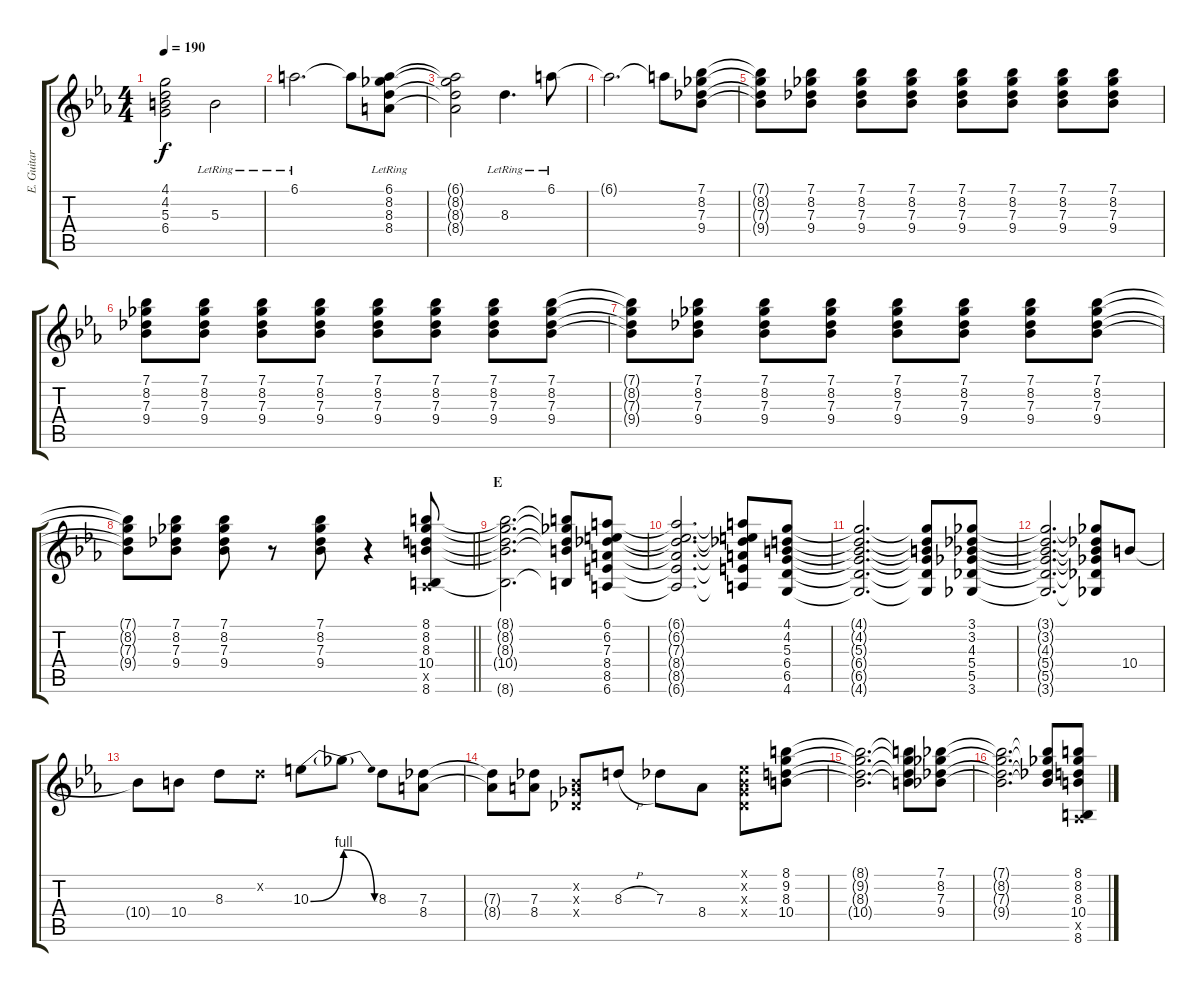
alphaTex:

\track ("E. Guitar I" "E. Guitar ") {instrument overdrivenguitar}
\staff {score tabs}
\tuning (Eb4 Bb3 Gb3 Db3 Ab2 Eb2) {hide}
\ts (4 4)
\tempo 190
\clef g2
\ks eb
(4.1{t} 4.2{t} 5.3{t} 6.4{t}).2{dy f} 5.3{lr}.2 |
6.1{lr}.2{d} 6.1{t}.8 (6.1{lr} 8.2{lr} 8.3{lr} 8.4{lr}).8 |
(6.1{t} 8.2{t} 8.3{t} 8.4{t}).2 8.3{lr}.4{d} 6.1{lr}.8 |
6.1{t}.2{d} 6.1{t}.8 (7.1 8.2 7.3 9.4).8 |
(7.1{t} 8.2{t} 7.3{t} 9.4{t}).8 (7.1 8.2 7.3 9.4).8 (7.1 8.2 7.3 9.4).8 (7.1 8.2 7.3 9.4).8 (7.1 8.2 7.3 9.4).8 (7.1 8.2 7.3 9.4).8 (7.1 8.2 7.3 9.4).8 (7.1 8.2 7.3 9.4).8 |
(7.1 8.2 7.3 9.4).8 (7.1 8.2 7.3 9.4).8 (7.1 8.2 7.3 9.4).8 (7.1 8.2 7.3 9.4).8 (7.1 8.2 7.3 9.4).8 (7.1 8.2 7.3 9.4).8 (7.1 8.2 7.3 9.4).8 (7.1 8.2 7.3 9.4).8 |
(7.1{t} 8.2{t} 7.3{t} 9.4{t}).8 (7.1 8.2 7.3 9.4).8 (7.1 8.2 7.3 9.4).8 (7.1 8.2 7.3 9.4).8 (7.1 8.2 7.3 9.4).8 (7.1 8.2 7.3 9.4).8 (7.1 8.2 7.3 9.4).8 (7.1 8.2 7.3 9.4).8 |
\barLineRight lightlight
(7.1{t} 8.2{t} 7.3{t} 9.4{t}).8 (7.1 8.2 7.3 9.4).8 (7.1 8.2 7.3 9.4).8 r.8 (7.1 8.2 7.3 9.4).8 r.4 (8.1 8.2 8.3 10.4 0.5{x} 8.6).8 |
\section ("" "E")
(8.1{t} 8.2{t} 8.3{t} 10.4{t} 8.6{t}).2{d} (8.1{t} 8.2{t} 8.3{t} 10.4{t} 8.6{t}).8 (6.1 6.2 7.3 8.4 8.5 6.6).8 |
(6.1{t} 6.2{t} 7.3{t} 8.4{t} 8.5{t} 6.6{t}).2{d} (6.1{t} 6.2{t} 7.3{t} 8.4{t} 8.5{t} 6.6{t}).8 (4.1 4.2 5.3 6.4 6.5 4.6).8 |
(4.1{t} 4.2{t} 5.3{t} 6.4{t} 6.5{t} 4.6{t}).2{d} (4.1{t} 4.2{t} 5.3{t} 6.4{t} 6.5{t} 4.6{t}).8 (3.1 3.2 4.3 5.4 5.5 3.6).8 |
(3.1{t} 3.2{t} 4.3{t} 5.4{t} 5.5{t} 3.6{t}).2{d} (3.1{t} 3.2{t} 4.3{t} 5.4{t} 5.5{t} 3.6{t}).8 10.4.8 |
10.4{t}.8 10.4.8 8.3.8 4.2{x}.8 10.3{be (bend 0 0 60 4)}.8 10.3{be (release 0 4 60 0) t}.8 8.3.8 (7.3 8.4).8 |
(7.3{t} 8.4{t}).8 (7.3 8.4).8 (0.2{x} 0.3{x} 0.4{x}).8 8.3{h}.8 7.3.8 8.4.8 (0.1{x} 0.2{x} 0.3{x} 0.4{x}).8 (8.1 9.2 8.3 10.4).8 |
(8.1{t} 9.2{t} 8.3{t} 10.4{t}).2{d} (8.1{t} 9.2{t} 8.3{t} 10.4{t}).8 (7.1 8.2 7.3 9.4).8 |
(7.1{t} 8.2{t} 7.3{t} 9.4{t}).2{d} (7.1{t} 8.2{t} 7.3{t} 9.4{t}).8 (8.1 8.2 8.3 10.4 0.5{x} 8.6).8
